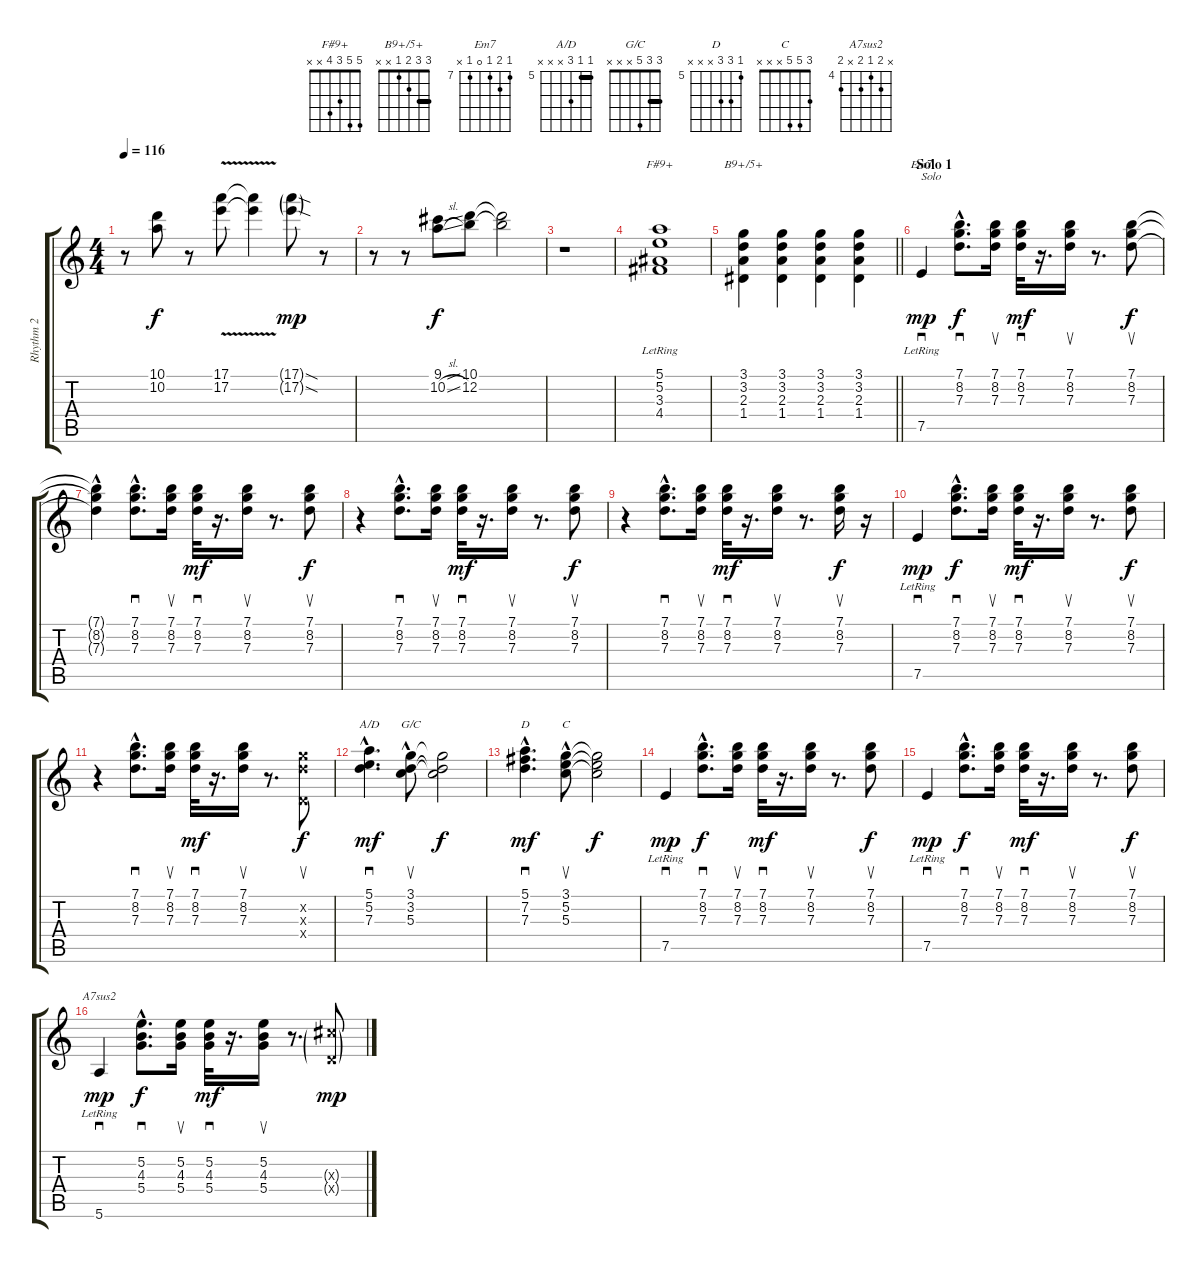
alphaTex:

\track ("Rhythm 2" "Rhythm 2") {instrument electricguitarjazz}
\staff {score tabs}
\tuning (E4 B3 G3 D3 A2 E2) {hide}
\chord ("F#9+" 5 5 3 4 x x)
\chord ("B9+/5+" 3 3 2 1 x x) {barre 3}
\chord ("Em7" 7 8 7 0 7 x) {firstfret 7}
\chord ("A/D" 5 5 7 x x x) {firstfret 5 barre 5}
\chord ("G/C" 3 3 5 x x x) {barre 3}
\chord ("D" 5 7 7 x x x) {firstfret 5}
\chord ("C" 3 5 5 x x x)
\chord ("A7sus2" x 5 4 5 x 5) {firstfret 4}
\ts (4 4)
\tempo 116
\clef g2
\ks c
r.8{dy f} (10.1 10.2).8 r.8 (17.1 17.2{v}).8 (17.1{t} 17.2{t}).4 (17.1{sod g} 17.2{sod g}).8{dy mp} r.8 |
r.8 r.8 (9.1{ss} 10.2{sl}).8{dy f} (10.1 12.2).8 (10.1{t} 12.2{t}).2 |
r.1 |
(5.1 5.2 3.3 4.4{lr}).1{ch "F#9+"} |
\barLineRight lightlight
(3.1 3.2 2.3 1.4).4{ch "B9+/5+"} (3.1 3.2 2.3 1.4).4 (3.1 3.2 2.3 1.4).4 (3.1 3.2 2.3 1.4).4 |
\section ("" "Solo 1")
7.5{lr}.4{sd ch "Em7" txt "Solo" dy mp} (7.1{hac} 8.2{hac} 7.3{hac}).8{d sd dy f} (7.1 8.2 7.3).16{su} (7.1 8.2 7.3).32{sd dy mf} r.16{d} (7.1 8.2 7.3).16{su} r.8{d} (7.1 8.2 7.3).8{su dy f} |
(7.1{t} 8.2{t} 7.3{hac t}).4 (7.1{hac} 8.2{hac} 7.3{hac}).8{d sd} (7.1 8.2 7.3).16{su} (7.1 8.2 7.3).32{sd dy mf} r.16{d} (7.1 8.2 7.3).16{su} r.8{d} (7.1 8.2 7.3).8{su dy f} |
r.4 (7.1{hac} 8.2{hac} 7.3{hac}).8{d sd} (7.1 8.2 7.3).16{su} (7.1 8.2 7.3).32{sd dy mf} r.16{d} (7.1 8.2 7.3).16{su} r.8{d} (7.1 8.2 7.3).8{su dy f} |
r.4 (7.1{hac} 8.2{hac} 7.3{hac}).8{d sd} (7.1 8.2 7.3).16{su} (7.1 8.2 7.3).32{sd dy mf} r.16{d} (7.1 8.2 7.3).16{su} r.8{d} (7.1 8.2 7.3).16{su dy f} r.16 |
7.5{lr}.4{sd dy mp} (7.1{hac} 8.2{hac} 7.3{hac}).8{d sd dy f} (7.1 8.2 7.3).16{su} (7.1 8.2 7.3).32{sd dy mf} r.16{d} (7.1 8.2 7.3).16{su} r.8{d} (7.1 8.2 7.3).8{su dy f} |
r.4 (7.1{hac} 8.2{hac} 7.3{hac}).8{d sd} (7.1 8.2 7.3).16{su} (7.1 8.2 7.3).32{sd dy mf} r.16{d} (7.1 8.2 7.3).16{su} r.8{d} (8.2{x} 7.3{x} 0.4{x}).8{su dy f} |
(5.1{hac} 5.2{hac} 7.3{hac}).4{d sd ch "A/D" dy mf} (3.1 3.2{hac} 5.3).8{su ch "G/C"} (3.1{t} 3.2{t} 5.3{t}).2{dy f} |
(5.1{hac} 7.2{hac} 7.3{hac}).4{d sd ch "D" dy mf} (3.1{hac} 5.2 5.3).8{su ch "C"} (3.1{t} 5.2{t} 5.3{t}).2{dy f} |
7.5{lr}.4{sd dy mp} (7.1{hac} 8.2{hac} 7.3{hac}).8{d sd dy f} (7.1 8.2 7.3).16{su} (7.1 8.2 7.3).32{sd dy mf} r.16{d} (7.1 8.2 7.3).16{su} r.8{d} (7.1 8.2 7.3).8{su dy f} |
7.5{lr}.4{sd dy mp} (7.1{hac} 8.2{hac} 7.3{hac}).8{d sd dy f} (7.1 8.2 7.3).16{su} (7.1 8.2 7.3).32{sd dy mf} r.16{d} (7.1 8.2 7.3).16{su} r.8{d} (7.1 8.2 7.3).8{su dy f} |
5.6{lr}.4{sd ch "A7sus2" dy mp} (5.2{hac} 4.3{hac} 5.4{hac}).8{d sd dy f} (5.2 4.3 5.4).16{su} (5.2 4.3 5.4).32{sd dy mf} r.16{d} (5.2 4.3 5.4).16{su} r.8{d} (6.3{g x} 0.4{g x}).8{dy mp}
